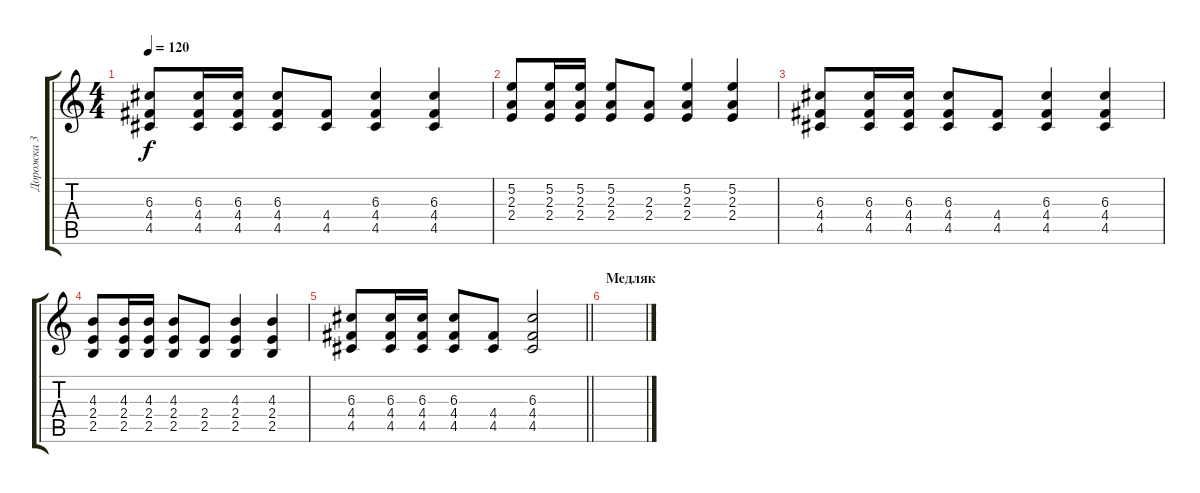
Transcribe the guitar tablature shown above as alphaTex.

\track ("Дорожка 3" "Дорожка 3") {instrument distortionguitar}
\staff {score tabs}
\tuning (E4 B3 G3 D3 A2 E2) {hide}
\ts (4 4)
\tempo 120
\clef g2
\ks c
(6.3 4.4 4.5).8{dy f} (6.3 4.4 4.5).16 (6.3 4.4 4.5).16 (6.3 4.4 4.5).8 (4.4 4.5).8 (6.3 4.4 4.5).4 (6.3 4.4 4.5).4 |
(5.2 2.3 2.4).8 (5.2 2.3 2.4).16 (5.2 2.3 2.4).16 (5.2 2.3 2.4).8 (2.3 2.4).8 (5.2 2.3 2.4).4 (5.2 2.3 2.4).4 |
(6.3 4.4 4.5).8 (6.3 4.4 4.5).16 (6.3 4.4 4.5).16 (6.3 4.4 4.5).8 (4.4 4.5).8 (6.3 4.4 4.5).4 (6.3 4.4 4.5).4 |
(4.3 2.4 2.5).8 (4.3 2.4 2.5).16 (4.3 2.4 2.5).16 (4.3 2.4 2.5).8 (2.4 2.5).8 (4.3 2.4 2.5).4 (4.3 2.4 2.5).4 |
\barLineRight lightlight
(6.3 4.4 4.5).8 (6.3 4.4 4.5).16 (6.3 4.4 4.5).16 (6.3 4.4 4.5).8 (4.4 4.5).8 (6.3 4.4 4.5).2 |
\section ("" "Медляк")
